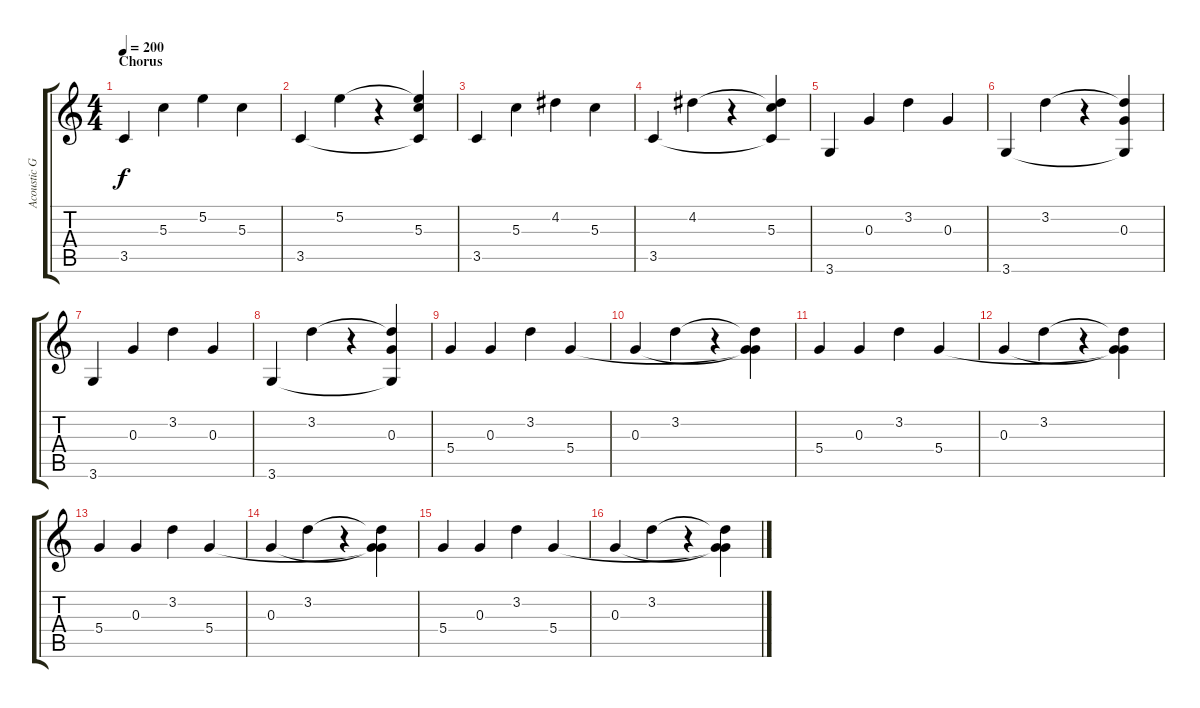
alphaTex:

\track ("Acoustic Guitar (Billie Joe)" "Acoustic G") {instrument acousticguitarsteel}
\staff {score tabs}
\tuning (E4 B3 G3 D3 A2 E2) {hide}
\ts (4 4)
\section ("" "Chorus")
\tempo 200
\clef g2
\ks c
3.5.4{dy f} 5.3.4 5.2.4 5.3.4 |
3.5.4 5.2.4 r.4 (5.2{t} 5.3 3.5{t}).4 |
3.5.4 5.3.4 4.2.4 5.3.4 |
3.5.4 4.2.4 r.4 (4.2{t} 5.3 3.5{t}).4 |
3.6.4 0.3.4 3.2.4 0.3.4 |
3.6.4 3.2.4 r.4 (3.2{t} 0.3 3.6{t}).4 |
3.6.4 0.3.4 3.2.4 0.3.4 |
3.6.4 3.2.4 r.4 (3.2{t} 0.3 3.6{t}).4 |
5.4.4 0.3.4 3.2.4 5.4.4 |
0.3.4 3.2.4 r.4 (3.2{t} 0.3{t} 5.4{t}).4 |
5.4.4 0.3.4 3.2.4 5.4.4 |
0.3.4 3.2.4 r.4 (3.2{t} 0.3{t} 5.4{t}).4 |
5.4.4 0.3.4 3.2.4 5.4.4 |
0.3.4 3.2.4 r.4 (3.2{t} 0.3{t} 5.4{t}).4 |
5.4.4 0.3.4 3.2.4 5.4.4 |
0.3.4 3.2.4 r.4 (3.2{t} 0.3{t} 5.4{t}).4
